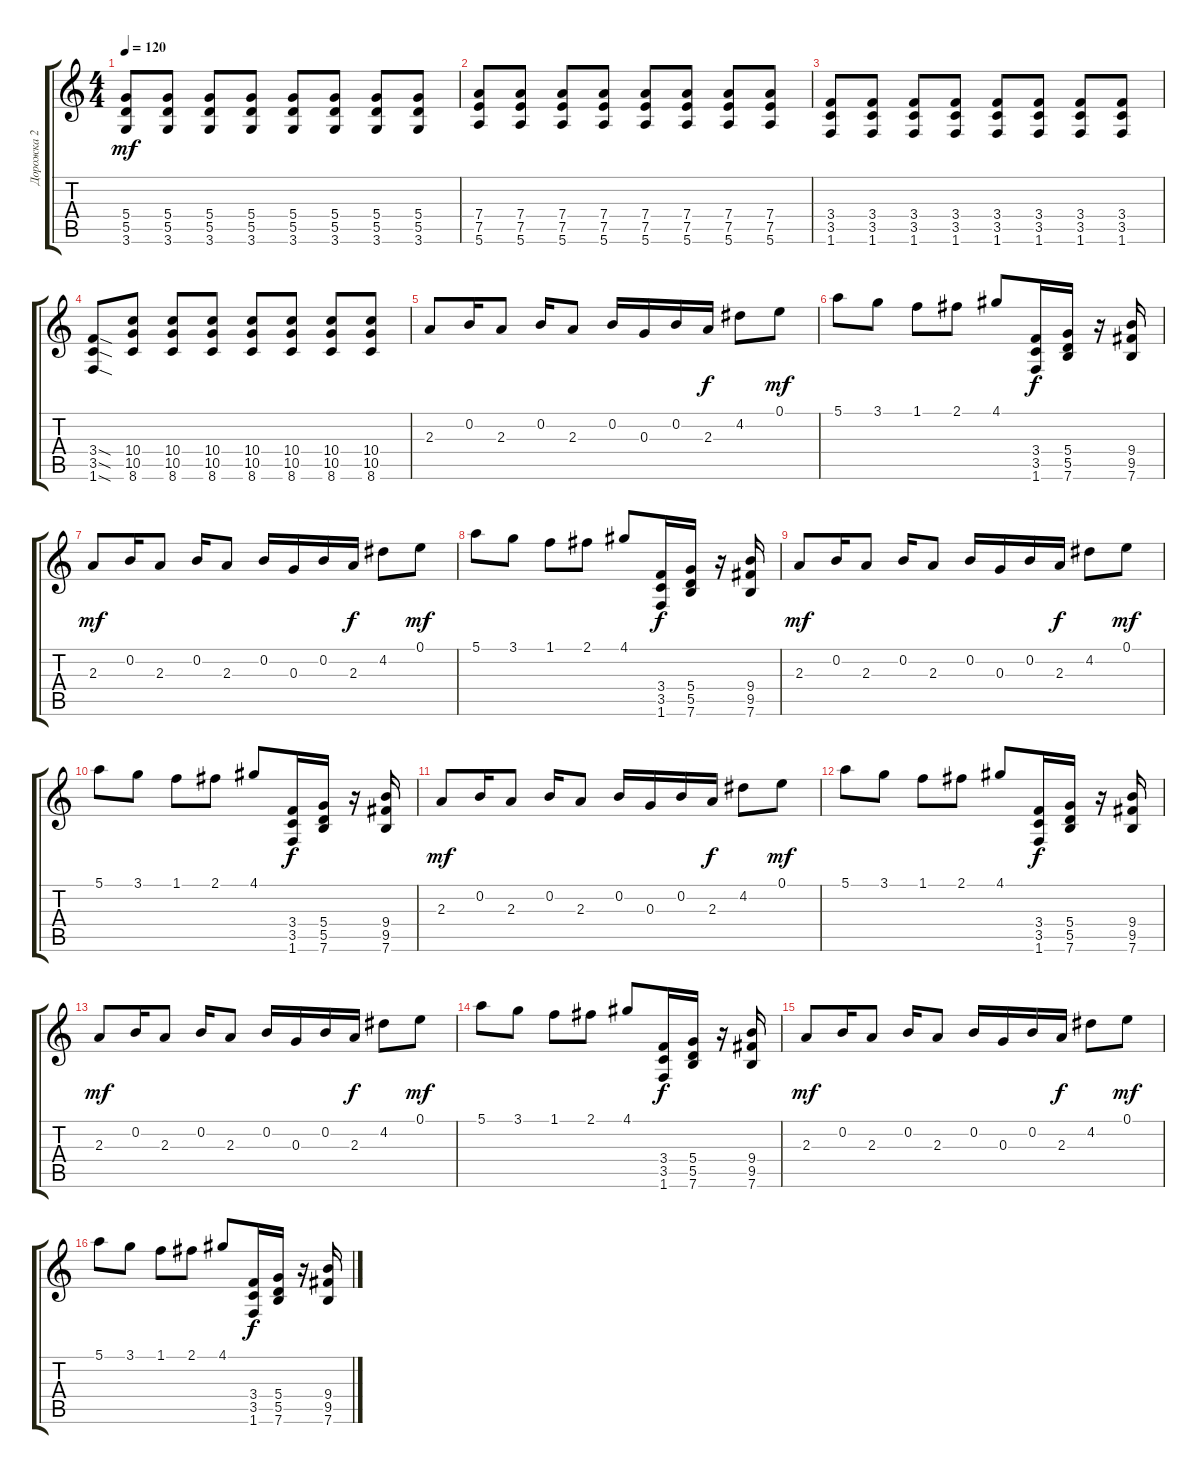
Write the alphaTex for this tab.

\track ("Дорожка 2" "Дорожка 2") {instrument overdrivenguitar}
\staff {score tabs}
\tuning (E4 B3 G3 D3 A2 E2) {hide}
\ts (4 4)
\tempo 120
\clef g2
\ks c
(5.4 5.5 3.6).8{dy mf} (5.4 5.5 3.6).8 (5.4 5.5 3.6).8 (5.4 5.5 3.6).8 (5.4 5.5 3.6).8 (5.4 5.5 3.6).8 (5.4 5.5 3.6).8 (5.4 5.5 3.6).8 |
(7.4 7.5 5.6).8 (7.4 7.5 5.6).8 (7.4 7.5 5.6).8 (7.4 7.5 5.6).8 (7.4 7.5 5.6).8 (7.4 7.5 5.6).8 (7.4 7.5 5.6).8 (7.4 7.5 5.6).8 |
(3.4 3.5 1.6).8 (3.4 3.5 1.6).8 (3.4 3.5 1.6).8 (3.4 3.5 1.6).8 (3.4 3.5 1.6).8 (3.4 3.5 1.6).8 (3.4 3.5 1.6).8 (3.4 3.5 1.6).8 |
(3.4{sod} 3.5{sod} 1.6{sod}).8 (10.4 10.5 8.6).8 (10.4 10.5 8.6).8 (10.4 10.5 8.6).8 (10.4 10.5 8.6).8 (10.4 10.5 8.6).8 (10.4 10.5 8.6).8 (10.4 10.5 8.6).8 |
2.3.8 0.2.16 2.3.8 0.2.16 2.3.8 0.2.16 0.3.16 0.2.16 2.3.16{dy f} 4.2.8 0.1.8{dy mf} |
5.1.8 3.1.8 1.1.8 2.1.8 4.1.8 (3.4 3.5 1.6).16{dy f} (5.4 5.5 7.6).16 r.16 (9.4 9.5 7.6).16 |
2.3.8{dy mf} 0.2.16 2.3.8 0.2.16 2.3.8 0.2.16 0.3.16 0.2.16 2.3.16{dy f} 4.2.8 0.1.8{dy mf} |
5.1.8 3.1.8 1.1.8 2.1.8 4.1.8 (3.4 3.5 1.6).16{dy f} (5.4 5.5 7.6).16 r.16 (9.4 9.5 7.6).16 |
2.3.8{dy mf} 0.2.16 2.3.8 0.2.16 2.3.8 0.2.16 0.3.16 0.2.16 2.3.16{dy f} 4.2.8 0.1.8{dy mf} |
5.1.8 3.1.8 1.1.8 2.1.8 4.1.8 (3.4 3.5 1.6).16{dy f} (5.4 5.5 7.6).16 r.16 (9.4 9.5 7.6).16 |
2.3.8{dy mf} 0.2.16 2.3.8 0.2.16 2.3.8 0.2.16 0.3.16 0.2.16 2.3.16{dy f} 4.2.8 0.1.8{dy mf} |
5.1.8 3.1.8 1.1.8 2.1.8 4.1.8 (3.4 3.5 1.6).16{dy f} (5.4 5.5 7.6).16 r.16 (9.4 9.5 7.6).16 |
2.3.8{dy mf} 0.2.16 2.3.8 0.2.16 2.3.8 0.2.16 0.3.16 0.2.16 2.3.16{dy f} 4.2.8 0.1.8{dy mf} |
5.1.8 3.1.8 1.1.8 2.1.8 4.1.8 (3.4 3.5 1.6).16{dy f} (5.4 5.5 7.6).16 r.16 (9.4 9.5 7.6).16 |
2.3.8{dy mf} 0.2.16 2.3.8 0.2.16 2.3.8 0.2.16 0.3.16 0.2.16 2.3.16{dy f} 4.2.8 0.1.8{dy mf} |
5.1.8 3.1.8 1.1.8 2.1.8 4.1.8 (3.4 3.5 1.6).16{dy f} (5.4 5.5 7.6).16 r.16 (9.4 9.5 7.6).16
